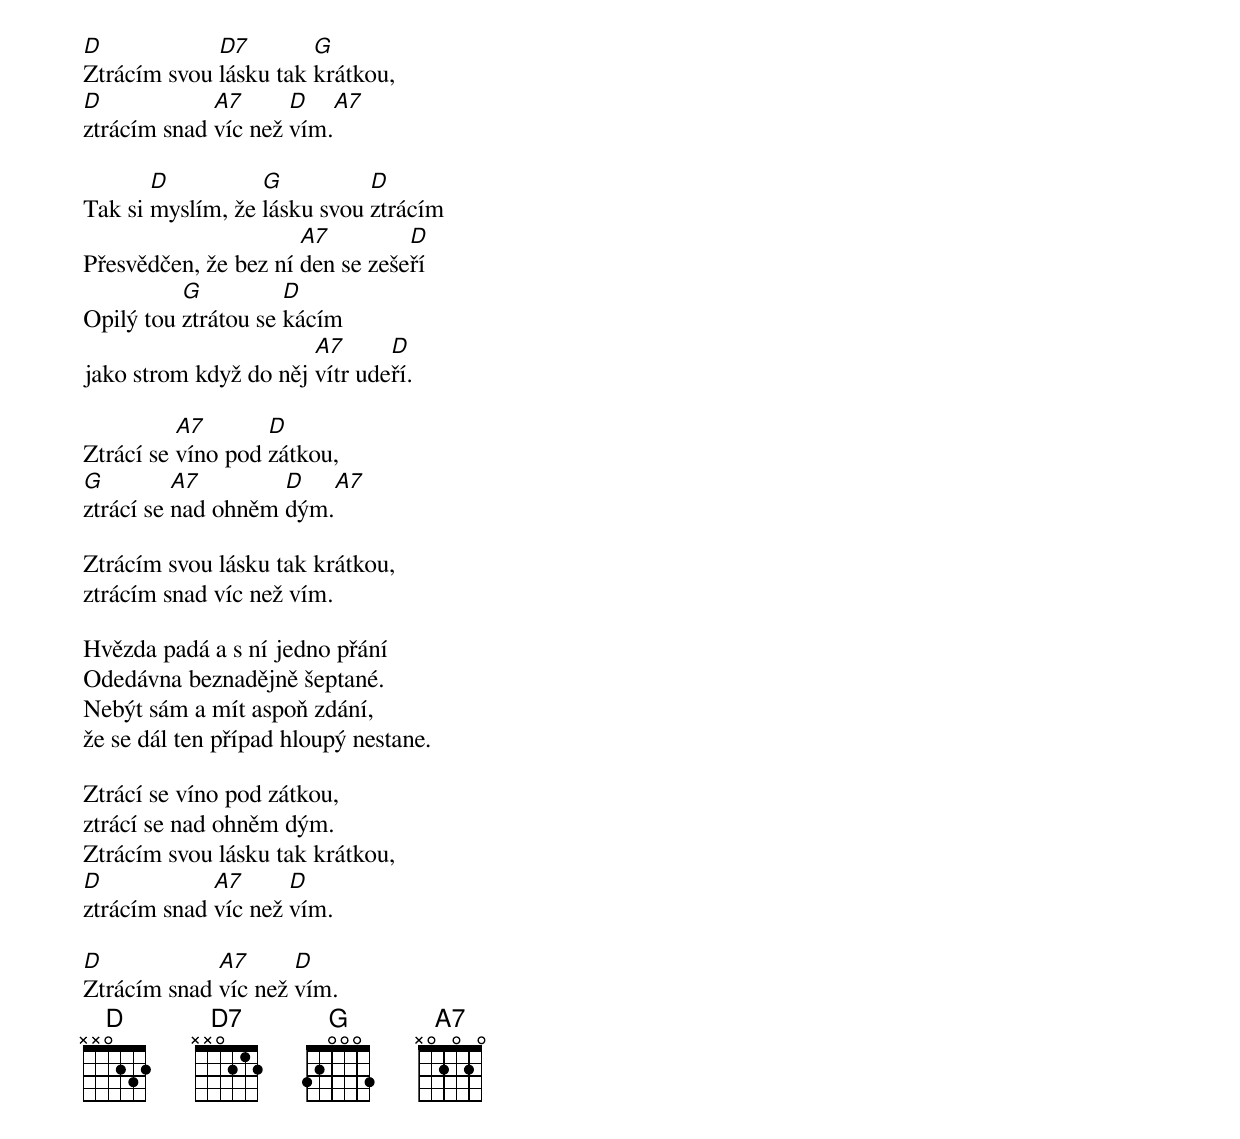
D            D7        G
Ztrácím svou lásku tak krátkou,
D            A7      D    A7
ztrácím snad víc než vím.

       D          G          D
Tak si myslím, že lásku svou ztrácím
                      A7         D
Přesvědčen, že bez ní den se zešeří
          G          D
Opilý tou ztrátou se kácím
                       A7      D
jako strom když do něj vítr udeří.

          A7       D
Ztrácí se víno pod zátkou,
G         A7        D    A7
ztrácí se nad ohněm dým.

Ztrácím svou lásku tak krátkou,
ztrácím snad víc než vím.

Hvězda padá a s ní jedno přání
Odedávna beznadějně šeptané.
Nebýt sám a mít aspoň zdání,
že se dál ten případ hloupý nestane.

Ztrácí se víno pod zátkou,
ztrácí se nad ohněm dým.
Ztrácím svou lásku tak krátkou,
D            A7      D
ztrácím snad víc než vím.

D            A7      D
Ztrácím snad víc než vím.
